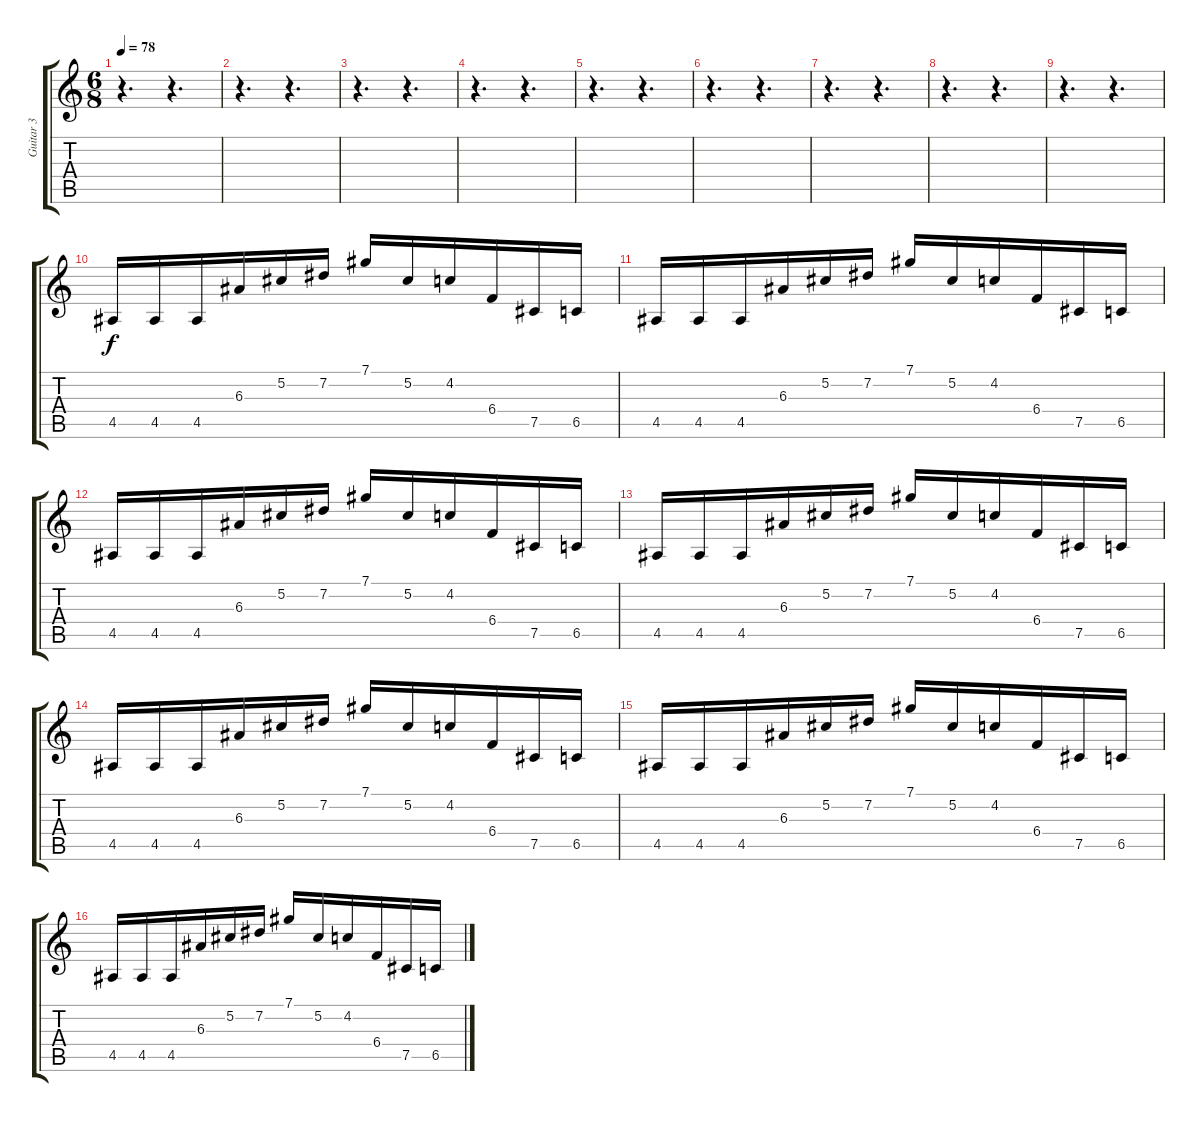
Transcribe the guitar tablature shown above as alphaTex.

\track ("Guitar 3" "Guitar 3") {instrument overdrivenguitar}
\staff {score tabs}
\tuning (Db4 Ab3 E3 B2 Gb2 Db2) {hide}
\ts (6 8)
\tempo 78
\clef g2
\ks c
r.4{d dy f instrument overdrivenguitar} r.4{d} |
r.4{d} r.4{d} |
r.4{d} r.4{d} |
r.4{d} r.4{d} |
r.4{d} r.4{d} |
r.4{d} r.4{d} |
r.4{d} r.4{d} |
r.4{d} r.4{d} |
r.4{d} r.4{d} |
4.5.16 4.5.16 4.5.16 6.3.16 5.2.16 7.2.16 7.1.16 5.2.16 4.2.16 6.4.16 7.5.16 6.5.16 |
4.5.16 4.5.16 4.5.16 6.3.16 5.2.16 7.2.16 7.1.16 5.2.16 4.2.16 6.4.16 7.5.16 6.5.16 |
4.5.16 4.5.16 4.5.16 6.3.16 5.2.16 7.2.16 7.1.16 5.2.16 4.2.16 6.4.16 7.5.16 6.5.16 |
4.5.16 4.5.16 4.5.16 6.3.16 5.2.16 7.2.16 7.1.16 5.2.16 4.2.16 6.4.16 7.5.16 6.5.16 |
4.5.16 4.5.16 4.5.16 6.3.16 5.2.16 7.2.16 7.1.16 5.2.16 4.2.16 6.4.16 7.5.16 6.5.16 |
4.5.16 4.5.16 4.5.16 6.3.16 5.2.16 7.2.16 7.1.16 5.2.16 4.2.16 6.4.16 7.5.16 6.5.16 |
4.5.16 4.5.16 4.5.16 6.3.16 5.2.16 7.2.16 7.1.16 5.2.16 4.2.16 6.4.16 7.5.16 6.5.16
